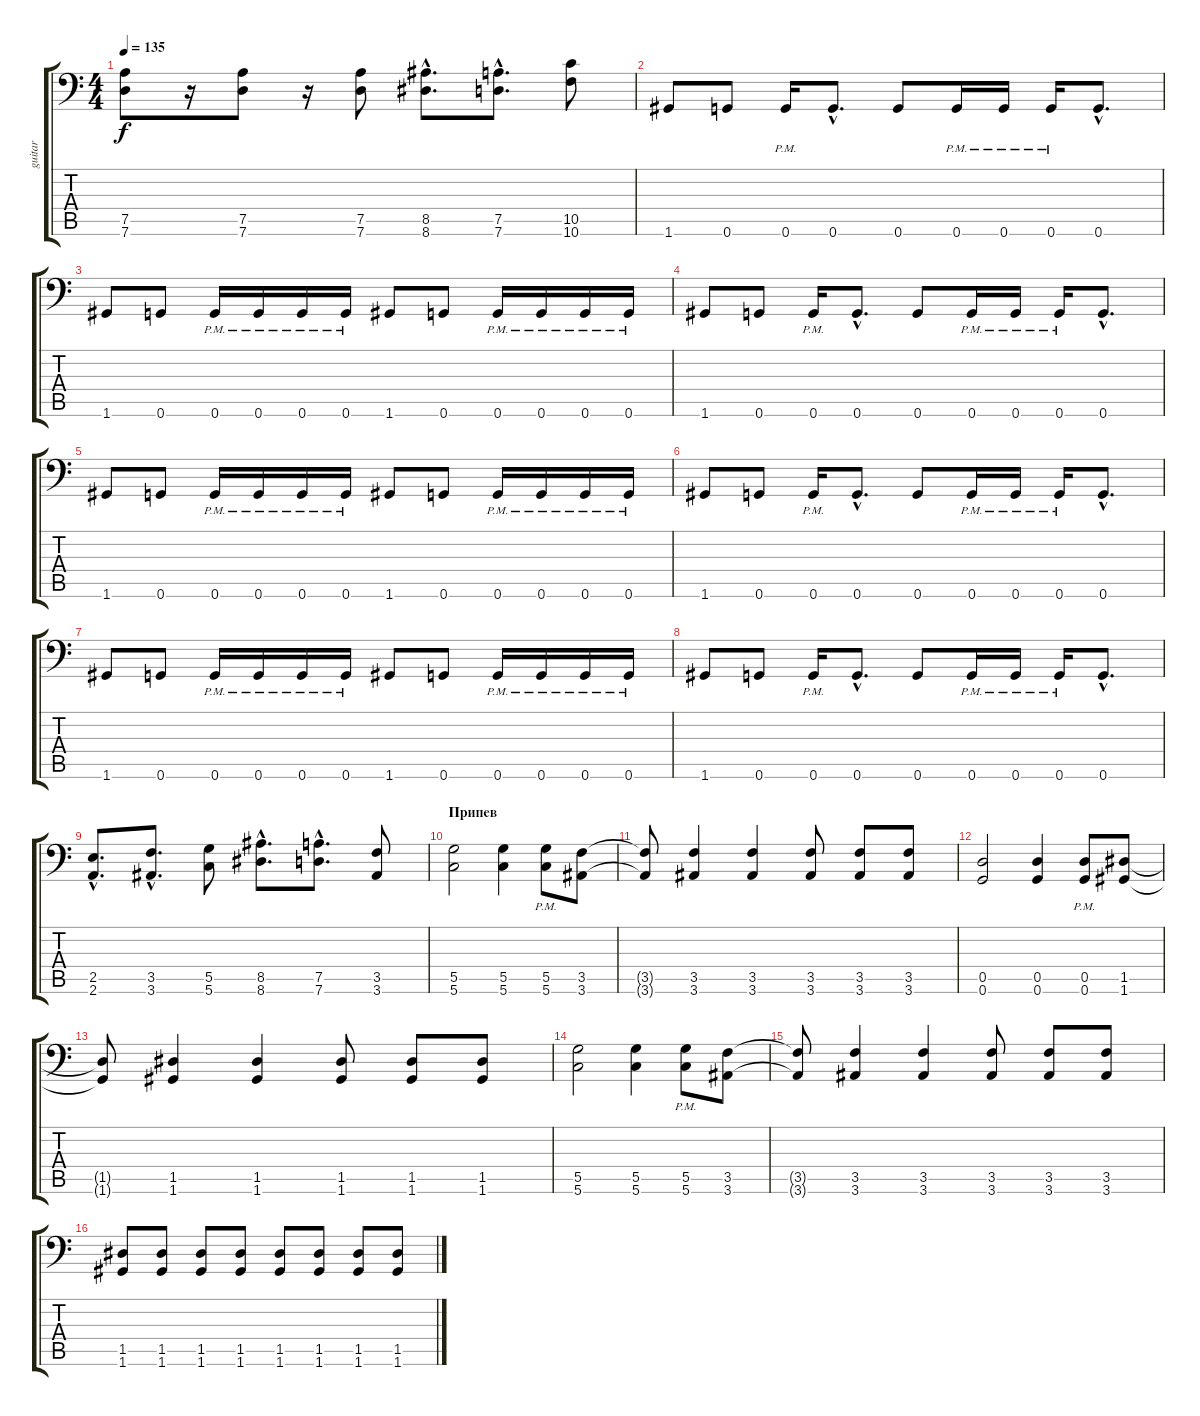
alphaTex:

\track ("guitar" "guitar") {instrument distortionguitar}
\staff {score tabs}
\tuning (A3 E3 C3 G2 D2 G1) {hide}
\ts (4 4)
\tempo 135
\clef f4
\ks c
(7.5 7.6).8{dy f} r.16 (7.5 7.6).8 r.16 (7.5 7.6).8 (8.5{hac} 8.6{hac}).8{d} (7.5{hac} 7.6{hac}).8{d} (10.5 10.6).8 |
1.6.8 0.6.8 0.6{pm}.16 0.6{hac}.8{d} 0.6.8 0.6{pm}.16 0.6{pm}.16 0.6{pm}.16 0.6{hac}.8{d} |
1.6.8 0.6.8 0.6{pm}.16 0.6{pm}.16 0.6{pm}.16 0.6{pm}.16 1.6.8 0.6.8 0.6{pm}.16 0.6{pm}.16 0.6{pm}.16 0.6{pm}.16 |
1.6.8 0.6.8 0.6{pm}.16 0.6{hac}.8{d} 0.6.8 0.6{pm}.16 0.6{pm}.16 0.6{pm}.16 0.6{hac}.8{d} |
1.6.8 0.6.8 0.6{pm}.16 0.6{pm}.16 0.6{pm}.16 0.6{pm}.16 1.6.8 0.6.8 0.6{pm}.16 0.6{pm}.16 0.6{pm}.16 0.6{pm}.16 |
1.6.8 0.6.8 0.6{pm}.16 0.6{hac}.8{d} 0.6.8 0.6{pm}.16 0.6{pm}.16 0.6{pm}.16 0.6{hac}.8{d} |
1.6.8 0.6.8 0.6{pm}.16 0.6{pm}.16 0.6{pm}.16 0.6{pm}.16 1.6.8 0.6.8 0.6{pm}.16 0.6{pm}.16 0.6{pm}.16 0.6{pm}.16 |
1.6.8 0.6.8 0.6{pm}.16 0.6{hac}.8{d} 0.6.8 0.6{pm}.16 0.6{pm}.16 0.6{pm}.16 0.6{hac}.8{d} |
(2.5{hac} 2.6{hac}).8{d} (3.5{hac} 3.6{hac}).8{d} (5.5 5.6).8 (8.5{hac} 8.6{hac}).8{d} (7.5{hac} 7.6{hac}).8{d} (3.5 3.6).8 |
\section ("" "Припев")
(5.5 5.6).2 (5.5 5.6).4 (5.5{pm} 5.6{pm}).8 (3.5 3.6).8 |
(3.5{t} 3.6{t}).8 (3.5 3.6).4 (3.5 3.6).4 (3.5 3.6).8 (3.5 3.6).8 (3.5 3.6).8 |
(0.5 0.6).2 (0.5 0.6).4 (0.5{pm} 0.6{pm}).8 (1.5 1.6).8 |
(1.5{t} 1.6{t}).8 (1.5 1.6).4 (1.5 1.6).4 (1.5 1.6).8 (1.5 1.6).8 (1.5 1.6).8 |
(5.5 5.6).2 (5.5 5.6).4 (5.5{pm} 5.6{pm}).8 (3.5 3.6).8 |
(3.5{t} 3.6{t}).8 (3.5 3.6).4 (3.5 3.6).4 (3.5 3.6).8 (3.5 3.6).8 (3.5 3.6).8 |
(1.5 1.6).8 (1.5 1.6).8 (1.5 1.6).8 (1.5 1.6).8 (1.5 1.6).8 (1.5 1.6).8 (1.5 1.6).8 (1.5 1.6).8
